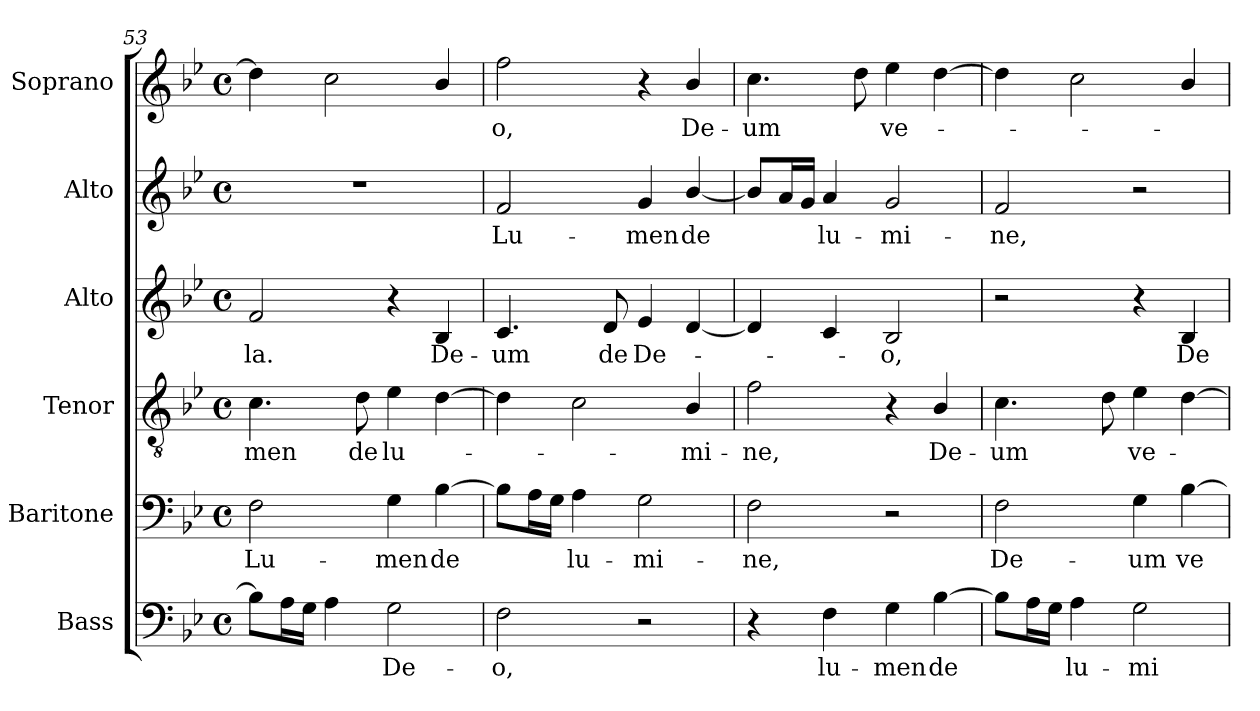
**kern	**text	**kern	**text	**kern	**text	**kern	**text	**kern	**text	**kern	**text
*part6	*part6	*part5	*part5	*part4	*part4	*part3	*part3	*part2	*part2	*part1	*part1
*staff6	*staff6	*staff5	*staff5	*staff4	*staff4	*staff3	*staff3	*staff2	*staff2	*staff1	*staff1
*I"Bass	*	*I"Baritone	*	*I"Tenor	*	*I"Alto	*	*I"Alto	*	*I"Soprano	*
*I'B.	*	*I'Bar.	*	*I'T.	*	*I'A.	*	*I'A.	*	*I'S.	*
*clefF4	*	*clefF4	*	*clefGv2	*	*clefG2	*	*clefG2	*	*clefG2	*
*	*	*	*	*ITrd7c12	*	*	*	*	*	*	*
*k[b-e-]	*	*k[b-e-]	*	*k[b-e-]	*	*k[b-e-]	*	*k[b-e-]	*	*k[b-e-]	*
*B-:	*	*B-:	*	*B-:	*	*B-:	*	*B-:	*	*B-:	*
*M4/4	*	*M4/4	*	*M4/4	*	*M4/4	*	*M4/4	*	*M4/4	*
*met(c)	*	*met(c)	*	*met(c)	*	*met(c)	*	*met(c)	*	*met(c)	*
=53	=53	=53	=53	=53	=53	=53	=53	=53	=53	=53	=53
!	!	!	!LO:LY:b:color=#000000	!	!	!	!	!	!	!	!
!	!	!	!	!	!LO:LY:b:color=#000000	!	!	!	!	!	!
!	!	!	!	!	!	!	!LO:LY:b:color=#000000	!	!	!	!
8B-i\L]	.	2Fi\	Lu-	4.Ci\	-men	2fi/	-la.	1r	.	4ddi\]	.
16Ai\L	.	.	.	.	.	.	.	.	.	.	.
16Gi\JJ	.	.	.	.	.	.	.	.	.	.	.
4Ai\	.	.	.	.	.	.	.	.	.	2cci\	.
!	!	!	!	!	!LO:LY:b:color=#000000	!	!	!	!	!	!
.	.	.	.	8Di\	de	.	.	.	.	.	.
!	!LO:LY:b:color=#000000	!	!	!	!	!	!	!	!	!	!
!	!	!	!LO:LY:b:color=#000000	!	!	!	!	!	!	!	!
!	!	!	!	!	!LO:LY:b:color=#000000	!	!	!	!	!	!
2Gi\	De-	4Gi\	-men	4E-i\	lu-	4r	.	.	.	.	.
!	!	!	!LO:LY:b:color=#000000	!	!	!	!	!	!	!	!
!	!	!	!	!	!	!	!LO:LY:b:color=#000000	!	!	!	!
.	.	[4B-i\	de	[4Di\	.	4B-i/	De-	.	.	4b-i/	.
=54	=54	=54	=54	=54	=54	=54	=54	=54	=54	=54	=54
!	!LO:LY:b:color=#000000	!	!	!	!	!	!	!	!	!	!
!	!	!	!	!	!	!	!LO:LY:b:color=#000000	!	!	!	!
!	!	!	!	!	!	!	!	!	!LO:LY:b:color=#000000	!	!
!	!	!	!	!	!	!	!	!	!	!	!LO:LY:b:color=#000000
2Fi\	-o,	8B-i\L]	.	4Di\]	.	4.ci/	-um	2fi/	Lu-	2ffi\	-o,
.	.	16Ai\L	.	.	.	.	.	.	.	.	.
.	.	16Gi\JJ	.	.	.	.	.	.	.	.	.
!	!	!	!LO:LY:b:color=#000000	!	!	!	!	!	!	!	!
.	.	4Ai\	lu-	2Ci\	.	.	.	.	.	.	.
!	!	!	!	!	!	!	!LO:LY:b:color=#000000	!	!	!	!
.	.	.	.	.	.	8di/	de	.	.	.	.
!	!	!	!LO:LY:b:color=#000000	!	!	!	!	!	!	!	!
!	!	!	!	!	!	!	!LO:LY:b:color=#000000	!	!	!	!
!	!	!	!	!	!	!	!	!	!LO:LY:b:color=#000000	!	!
2r	.	2Gi\	-mi-	.	.	4e-i/	De-	4gi/	-men	4r	.
!	!	!	!	!	!LO:LY:b:color=#000000	!	!	!	!	!	!
!	!	!	!	!	!	!	!	!	!LO:LY:b:color=#000000	!	!
!	!	!	!	!	!	!	!	!	!	!	!LO:LY:b:color=#000000
.	.	.	.	4BB-i/	-mi-	[4di/	.	[4b-i/	de	4b-i/	De-
!!LO:LB:g=z
=55	=55	=55	=55	=55	=55	=55	=55	=55	=55	=55	=55
!	!	!	!LO:LY:b:color=#000000	!	!	!	!	!	!	!	!
!	!	!	!	!	!LO:LY:b:color=#000000	!	!	!	!	!	!
!	!	!	!	!	!	!	!	!	!	!	!LO:LY:b:color=#000000
4r	.	2Fi\	-ne,	2Fi\	-ne,	4di/]	.	8b-i/L]	.	4.cci\	-um
.	.	.	.	.	.	.	.	16ai/L	.	.	.
.	.	.	.	.	.	.	.	16gi/JJ	.	.	.
!	!LO:LY:b:color=#000000	!	!	!	!	!	!	!	!	!	!
!	!	!	!	!	!	!	!	!	!LO:LY:b:color=#000000	!	!
4Fi\	lu-	.	.	.	.	4ci/	.	4ai/	lu-	.	.
.	.	.	.	.	.	.	.	.	.	8ddi\	.
!	!LO:LY:b:color=#000000	!	!	!	!	!	!	!	!	!	!
!	!	!	!	!	!	!	!LO:LY:b:color=#000000	!	!	!	!
!	!	!	!	!	!	!	!	!	!LO:LY:b:color=#000000	!	!
!	!	!	!	!	!	!	!	!	!	!	!LO:LY:b:color=#000000
4Gi\	-men	2r	.	4r	.	2B-i/	-o,	2gi/	-mi-	4ee-i\	ve-
!	!LO:LY:b:color=#000000	!	!	!	!	!	!	!	!	!	!
!	!	!	!	!	!LO:LY:b:color=#000000	!	!	!	!	!	!
[4B-i\	de	.	.	4BB-i/	De-	.	.	.	.	[4ddi\	.
=56	=56	=56	=56	=56	=56	=56	=56	=56	=56	=56	=56
!	!	!	!LO:LY:b:color=#000000	!	!	!	!	!	!	!	!
!	!	!	!	!	!LO:LY:b:color=#000000	!	!	!	!	!	!
!	!	!	!	!	!	!	!	!	!LO:LY:b:color=#000000	!	!
8B-i\L]	.	2Fi\	De-	4.Ci\	-um	2r	.	2fi/	-ne,	4ddi\]	.
16Ai\L	.	.	.	.	.	.	.	.	.	.	.
16Gi\JJ	.	.	.	.	.	.	.	.	.	.	.
!	!LO:LY:b:color=#000000	!	!	!	!	!	!	!	!	!	!
4Ai\	lu-	.	.	.	.	.	.	.	.	2cci\	.
.	.	.	.	8Di\	.	.	.	.	.	.	.
!	!LO:LY:b:color=#000000	!	!	!	!	!	!	!	!	!	!
!	!	!	!LO:LY:b:color=#000000	!	!	!	!	!	!	!	!
!	!	!	!	!	!LO:LY:b:color=#000000	!	!	!	!	!	!
2Gi\	-mi-	4Gi\	-um	4E-i\	ve-	4r	.	2r	.	.	.
!	!	!	!LO:LY:b:color=#000000	!	!	!	!	!	!	!	!
!	!	!	!	!	!	!	!LO:LY:b:color=#000000	!	!	!	!
.	.	[4B-i\	ve-	[4Di\	.	4B-i/	De-	.	.	4b-i/	.
=	=	=	=	=	=	=	=	=	=	=	=
*-	*-	*-	*-	*-	*-	*-	*-	*-	*-	*-	*-
